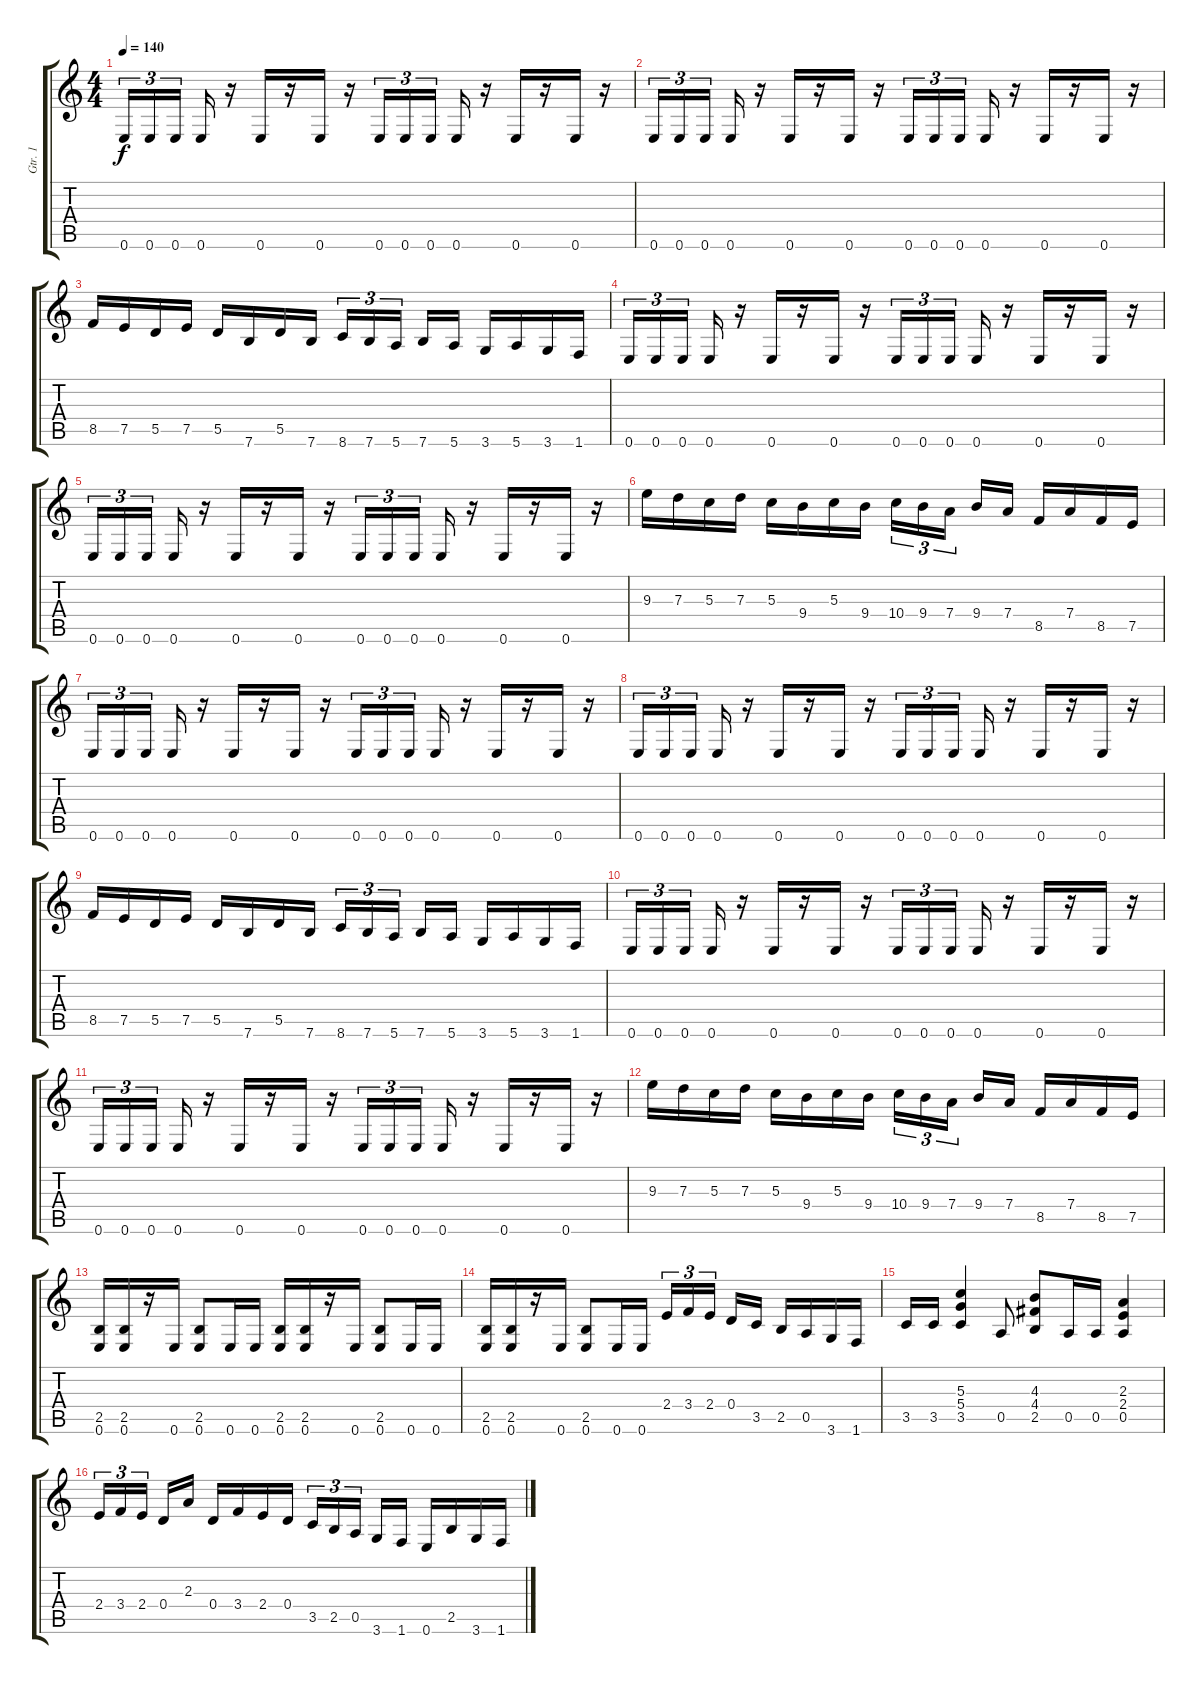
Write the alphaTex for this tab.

\track ("Gtr. 1" "Gtr. 1") {instrument distortionguitar}
\staff {score tabs}
\tuning (E4 B3 G3 D3 A2 E2) {hide}
\ts (4 4)
\tempo 140
\tempo 120
\tempo 140
\clef g2
\ks c
0.6.16{tu (3 2) dy f instrument distortionguitar} 0.6.16{tu (3 2)} 0.6.16{tu (3 2)} 0.6.16 r.16 0.6.16 r.16 0.6.16 r.16 0.6.16{tu (3 2)} 0.6.16{tu (3 2)} 0.6.16{tu (3 2)} 0.6.16 r.16 0.6.16 r.16 0.6.16 r.16 |
0.6.16{tu (3 2)} 0.6.16{tu (3 2)} 0.6.16{tu (3 2)} 0.6.16 r.16 0.6.16 r.16 0.6.16 r.16 0.6.16{tu (3 2)} 0.6.16{tu (3 2)} 0.6.16{tu (3 2)} 0.6.16 r.16 0.6.16 r.16 0.6.16 r.16 |
8.5.16{volume 16} 7.5.16 5.5.16 7.5.16 5.5.16 7.6.16 5.5.16 7.6.16 8.6.16{tu (3 2)} 7.6.16{tu (3 2)} 5.6.16{tu (3 2)} 7.6.16 5.6.16 3.6.16 5.6.16 3.6.16 1.6.16 |
0.6.16{tu (3 2) volume 13} 0.6.16{tu (3 2)} 0.6.16{tu (3 2)} 0.6.16 r.16 0.6.16 r.16 0.6.16 r.16 0.6.16{tu (3 2)} 0.6.16{tu (3 2)} 0.6.16{tu (3 2)} 0.6.16 r.16 0.6.16 r.16 0.6.16 r.16 |
0.6.16{tu (3 2)} 0.6.16{tu (3 2)} 0.6.16{tu (3 2)} 0.6.16 r.16 0.6.16 r.16 0.6.16 r.16 0.6.16{tu (3 2)} 0.6.16{tu (3 2)} 0.6.16{tu (3 2)} 0.6.16 r.16 0.6.16 r.16 0.6.16 r.16 |
9.3.16{volume 16} 7.3.16 5.3.16 7.3.16 5.3.16 9.4.16 5.3.16 9.4.16 10.4.16{tu (3 2)} 9.4.16{tu (3 2)} 7.4.16{tu (3 2)} 9.4.16 7.4.16 8.5.16 7.4.16 8.5.16 7.5.16 |
0.6.16{tu (3 2) volume 13} 0.6.16{tu (3 2)} 0.6.16{tu (3 2)} 0.6.16 r.16 0.6.16 r.16 0.6.16 r.16 0.6.16{tu (3 2)} 0.6.16{tu (3 2)} 0.6.16{tu (3 2)} 0.6.16 r.16 0.6.16 r.16 0.6.16 r.16 |
0.6.16{tu (3 2)} 0.6.16{tu (3 2)} 0.6.16{tu (3 2)} 0.6.16 r.16 0.6.16 r.16 0.6.16 r.16 0.6.16{tu (3 2)} 0.6.16{tu (3 2)} 0.6.16{tu (3 2)} 0.6.16 r.16 0.6.16 r.16 0.6.16 r.16 |
8.5.16{volume 16} 7.5.16 5.5.16 7.5.16 5.5.16 7.6.16 5.5.16 7.6.16 8.6.16{tu (3 2)} 7.6.16{tu (3 2)} 5.6.16{tu (3 2)} 7.6.16 5.6.16 3.6.16 5.6.16 3.6.16 1.6.16 |
0.6.16{tu (3 2) volume 13} 0.6.16{tu (3 2)} 0.6.16{tu (3 2)} 0.6.16 r.16 0.6.16 r.16 0.6.16 r.16 0.6.16{tu (3 2)} 0.6.16{tu (3 2)} 0.6.16{tu (3 2)} 0.6.16 r.16 0.6.16 r.16 0.6.16 r.16 |
0.6.16{tu (3 2)} 0.6.16{tu (3 2)} 0.6.16{tu (3 2)} 0.6.16 r.16 0.6.16 r.16 0.6.16 r.16 0.6.16{tu (3 2)} 0.6.16{tu (3 2)} 0.6.16{tu (3 2)} 0.6.16 r.16 0.6.16 r.16 0.6.16 r.16 |
9.3.16{volume 16} 7.3.16 5.3.16 7.3.16 5.3.16 9.4.16 5.3.16 9.4.16 10.4.16{tu (3 2)} 9.4.16{tu (3 2)} 7.4.16{tu (3 2)} 9.4.16 7.4.16 8.5.16 7.4.16 8.5.16 7.5.16 |
(2.5 0.6).16{volume 13} (2.5 0.6).16 r.16 0.6.16 (2.5 0.6).8 0.6.16 0.6.16 (2.5 0.6).16 (2.5 0.6).16 r.16 0.6.16 (2.5 0.6).8 0.6.16 0.6.16 |
(2.5 0.6).16 (2.5 0.6).16 r.16 0.6.16 (2.5 0.6).8 0.6.16 0.6.16 2.4.16{tu (3 2)} 3.4.16{tu (3 2)} 2.4.16{tu (3 2)} 0.4.16 3.5.16 2.5.16 0.5.16 3.6.16 1.6.16 |
3.5.16 3.5.16 (5.3 5.4 3.5).4 0.5.8 (4.3 4.4 2.5).8 0.5.16 0.5.16 (2.3 2.4 0.5).4 |
2.4.16{tu (3 2)} 3.4.16{tu (3 2)} 2.4.16{tu (3 2)} 0.4.16 2.3.16 0.4.16 3.4.16 2.4.16 0.4.16 3.5.16{tu (3 2)} 2.5.16{tu (3 2)} 0.5.16{tu (3 2)} 3.6.16 1.6.16 0.6.16 2.5.16 3.6.16 1.6.16
